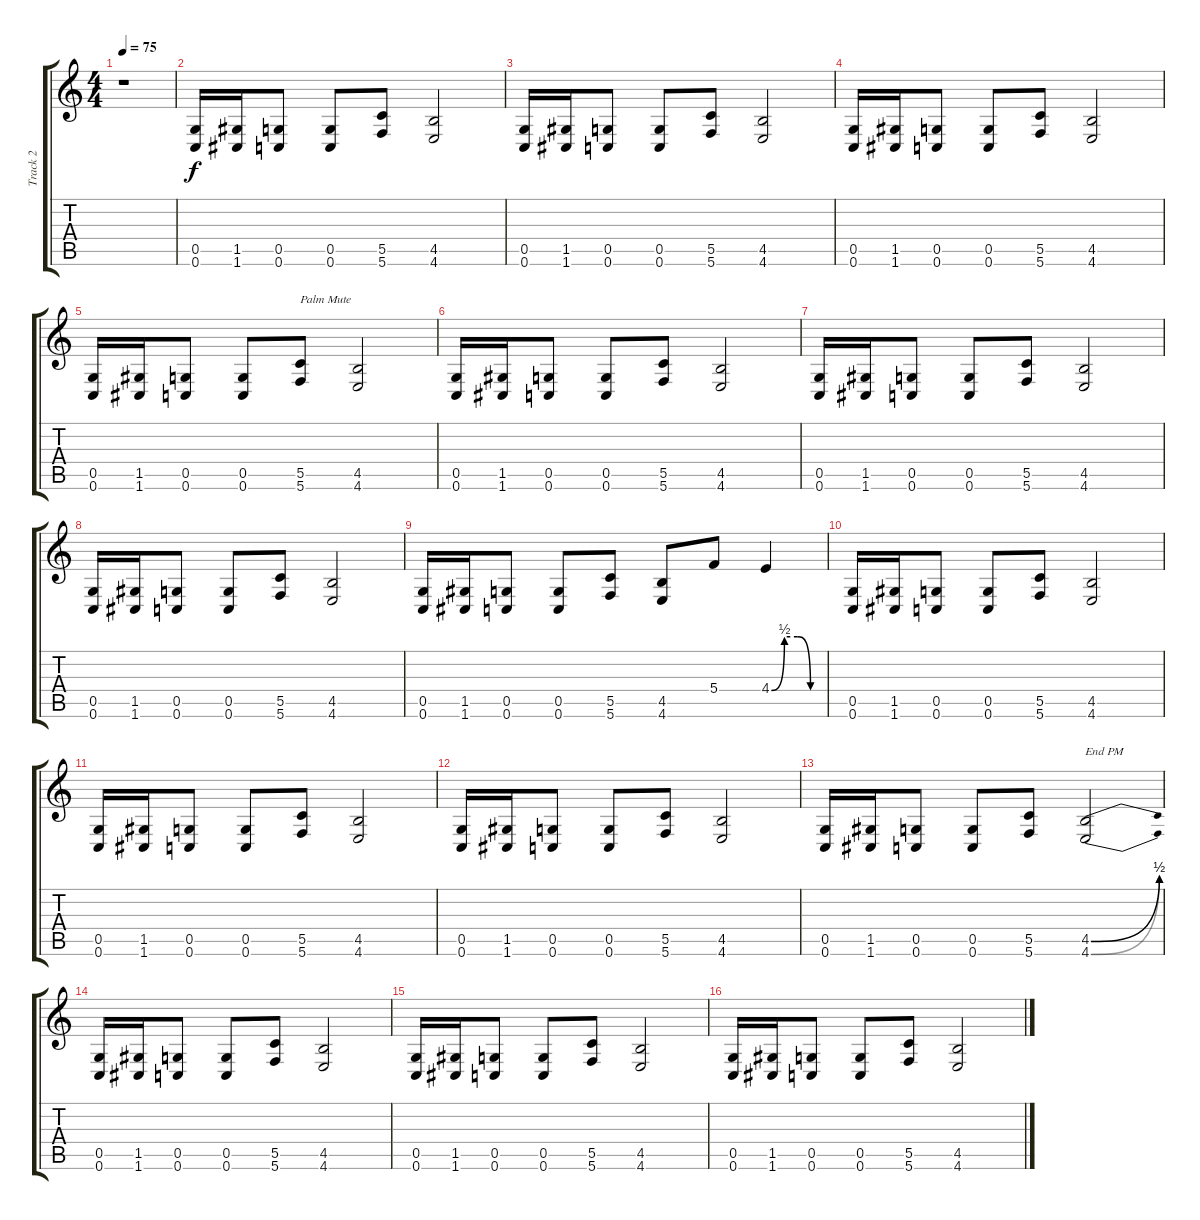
\track ("Track 2" "Track 2") {instrument distortionguitar}
\staff {score tabs}
\tuning (D4 A3 F3 C3 G2 C2) {hide}
\ts (4 4)
\tempo 75
\clef g2
\ks c
r.1{dy f} |
(0.5 0.6).16 (1.5 1.6).16 (0.5 0.6).8 (0.5 0.6).8 (5.5 5.6).8 (4.5 4.6).2 |
(0.5 0.6).16 (1.5 1.6).16 (0.5 0.6).8 (0.5 0.6).8 (5.5 5.6).8 (4.5 4.6).2 |
(0.5 0.6).16 (1.5 1.6).16 (0.5 0.6).8 (0.5 0.6).8 (5.5 5.6).8 (4.5 4.6).2 |
(0.5 0.6).16 (1.5 1.6).16 (0.5 0.6).8 (0.5 0.6).8 (5.5 5.6).8{txt "Palm Mute" instrument electricguitarmuted} (4.5 4.6).2 |
(0.5 0.6).16 (1.5 1.6).16 (0.5 0.6).8 (0.5 0.6).8 (5.5 5.6).8 (4.5 4.6).2 |
(0.5 0.6).16 (1.5 1.6).16 (0.5 0.6).8 (0.5 0.6).8 (5.5 5.6).8 (4.5 4.6).2 |
(0.5 0.6).16 (1.5 1.6).16 (0.5 0.6).8 (0.5 0.6).8 (5.5 5.6).8 (4.5 4.6).2 |
(0.5 0.6).16 (1.5 1.6).16 (0.5 0.6).8 (0.5 0.6).8 (5.5 5.6).8 (4.5 4.6).8 5.4.8{instrument distortionguitar} 4.4{be (custom 0 0 15 2 30 2 45 0 60 0)}.4 |
(0.5 0.6).16{instrument electricguitarmuted} (1.5 1.6).16 (0.5 0.6).8 (0.5 0.6).8 (5.5 5.6).8 (4.5 4.6).2 |
(0.5 0.6).16 (1.5 1.6).16 (0.5 0.6).8 (0.5 0.6).8 (5.5 5.6).8 (4.5 4.6).2 |
(0.5 0.6).16 (1.5 1.6).16 (0.5 0.6).8 (0.5 0.6).8 (5.5 5.6).8 (4.5 4.6).2 |
(0.5 0.6).16 (1.5 1.6).16 (0.5 0.6).8 (0.5 0.6).8 (5.5 5.6).8 (4.5{be (bend 0 0 60 2)} 4.6{be (bend 0 0 60 2)}).2{txt "End PM" instrument distortionguitar} |
(0.5 0.6).16 (1.5 1.6).16 (0.5 0.6).8 (0.5 0.6).8 (5.5 5.6).8 (4.5 4.6).2 |
(0.5 0.6).16 (1.5 1.6).16 (0.5 0.6).8 (0.5 0.6).8 (5.5 5.6).8 (4.5 4.6).2 |
(0.5 0.6).16 (1.5 1.6).16 (0.5 0.6).8 (0.5 0.6).8 (5.5 5.6).8 (4.5 4.6).2
